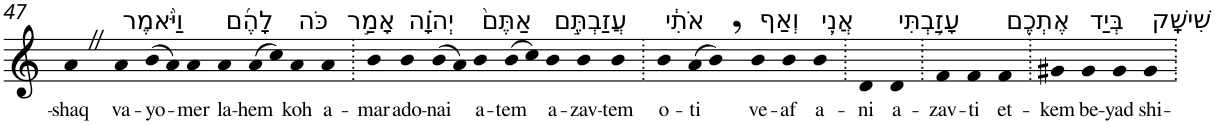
**kern	**text
*part1	*part1
*staff1	*staff1
*I"Piano	*
*I'Pno	*
!!LO:PB:g=z
*clefG2	*
*k[]	*
=47	=47
!	!LO:LY:b
4aZ	-shaq
!LO:TX:a:t=וַיֹּ֨אמֶר	!
!	!LO:LY:b
4a	va-
!	!LO:LY:b
(>8b	-yo-
8a)	.
!	!LO:LY:b
4a	-mer
!LO:TX:a:t=לָהֶ֜ם	!
!	!LO:LY:b
4a	la-
!	!LO:LY:b
(>8a	-hem
8cc)	.
!LO:TX:a:t=כֹּה	!
!	!LO:LY:b
4a	koh
!LO:TX:a:t=אָמַ֣ר	!
!	!LO:LY:b
4a	a-
=48.	=48.
!	!LO:LY:b
4b	-mar
!LO:TX:a:t=יְהוָ֗ה	!
!	!LO:LY:b
4b	ado-
!	!LO:LY:b
(>8b	-nai
8a)	.
!LO:TX:a:t=אַתֶּם֙	!
!	!LO:LY:b
4b	a-
!	!LO:LY:b
(>8b	-tem
8cc)	.
!LO:TX:a:t=עֲזַבְתֶּ֣ם	!
!	!LO:LY:b
4b	a-
!	!LO:LY:b
4b	-zav-
!	!LO:LY:b
4b	-tem
=49.	=49.
!LO:TX:a:t=אֹתִ֔י	!
!	!LO:LY:b
4b	o-
!	!LO:LY:b
(>8a	-ti
8b,)	.
!LO:TX:a:t=וְאַף	!
!	!LO:LY:b
4b	ve-
!	!LO:LY:b
4b	-af
!LO:TX:a:t=אֲנִ֛י	!
!	!LO:LY:b
4b	a-
=50.	=50.
!	!LO:LY:b
4d	-ni
!LO:TX:a:t=עָזַ֥בְתִּי	!
!	!LO:LY:b
4d	a-
=51.	=51.
!	!LO:LY:b
4f	-zav-
!	!LO:LY:b
4f	-ti
!LO:TX:a:t=אֶתְכֶ֖ם	!
!	!LO:LY:b
4f	et-
=52.	=52.
!	!LO:LY:b
4g#X	-kem
!LO:TX:a:t=בְּיַד	!
!	!LO:LY:b
4g#	be-
!	!LO:LY:b
4g#	-yad
!LO:TX:a:t=שִׁישָֽׁק	!
!	!LO:LY:b
4g#	shi-
=.	=.
*-	*-
